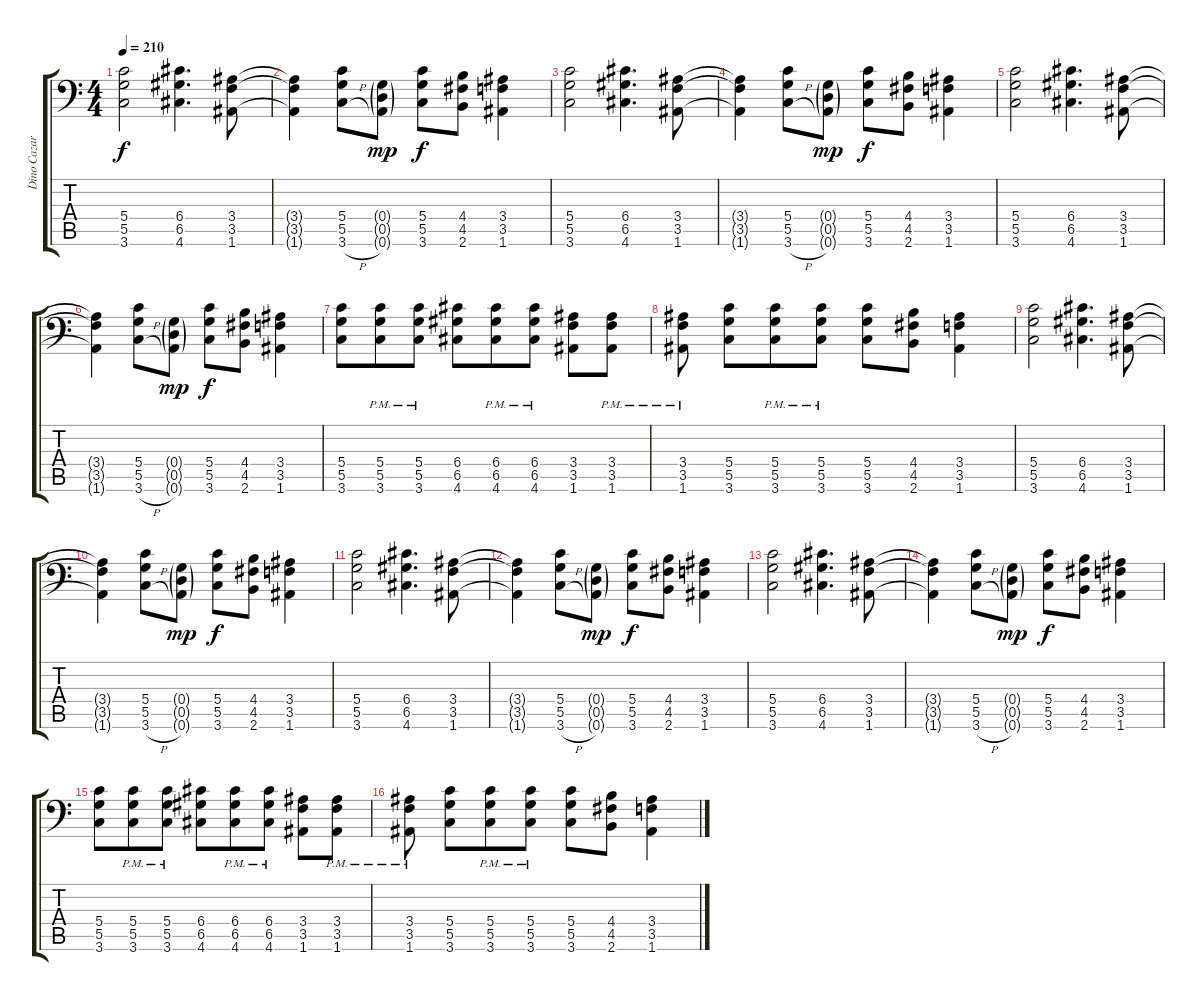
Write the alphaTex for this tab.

\track ("Dino Cazares" "Dino Cazar") {instrument distortionguitar}
\staff {score tabs}
\tuning (A3 E3 C3 G2 D2 A1) {hide}
\ts (4 4)
\tempo 210
\clef f4
\ks c
(5.4 5.5 3.6).2{dy f} (6.4 6.5 4.6).4{d} (3.4 3.5 1.6).8 |
(3.4{t} 3.5{t} 1.6{t}).4 (5.4 5.5 3.6{h}).8 (0.4{g} 0.5{g} 0.6{g}).8{dy mp} (5.4 5.5 3.6).8{dy f} (4.4 4.5 2.6).8 (3.4 3.5 1.6).4 |
(5.4 5.5 3.6).2 (6.4 6.5 4.6).4{d} (3.4 3.5 1.6).8 |
(3.4{t} 3.5{t} 1.6{t}).4 (5.4 5.5 3.6{h}).8 (0.4{g} 0.5{g} 0.6{g}).8{dy mp} (5.4 5.5 3.6).8{dy f} (4.4 4.5 2.6).8 (3.4 3.5 1.6).4 |
(5.4 5.5 3.6).2 (6.4 6.5 4.6).4{d} (3.4 3.5 1.6).8 |
(3.4{t} 3.5{t} 1.6{t}).4 (5.4 5.5 3.6{h}).8 (0.4{g} 0.5{g} 0.6{g}).8{dy mp} (5.4 5.5 3.6).8{dy f} (4.4 4.5 2.6).8 (3.4 3.5 1.6).4 |
(5.4 5.5 3.6).8 (5.4{pm} 5.5{pm} 3.6{pm}).8{beam merge} (5.4{pm} 5.5{pm} 3.6{pm}).8{beam split} (6.4 6.5 4.6).8{beam merge} (6.4{pm} 6.5{pm} 4.6{pm}).8 (6.4{pm} 6.5{pm} 4.6{pm}).8{beam split} (3.4 3.5 1.6).8 (3.4{pm} 3.5{pm} 1.6{pm}).8 |
(3.4{pm} 3.5{pm} 1.6{pm}).8{beam split} (5.4 5.5 3.6).8{beam merge} (5.4{pm} 5.5{pm} 3.6{pm}).8 (5.4{pm} 5.5{pm} 3.6{pm}).8{beam split} (5.4 5.5 3.6).8 (4.4 4.5 2.6).8 (3.4 3.5 1.6).4 |
(5.4 5.5 3.6).2 (6.4 6.5 4.6).4{d} (3.4 3.5 1.6).8 |
(3.4{t} 3.5{t} 1.6{t}).4 (5.4 5.5 3.6{h}).8 (0.4{g} 0.5{g} 0.6{g}).8{dy mp} (5.4 5.5 3.6).8{dy f} (4.4 4.5 2.6).8 (3.4 3.5 1.6).4 |
(5.4 5.5 3.6).2 (6.4 6.5 4.6).4{d} (3.4 3.5 1.6).8 |
(3.4{t} 3.5{t} 1.6{t}).4 (5.4 5.5 3.6{h}).8 (0.4{g} 0.5{g} 0.6{g}).8{dy mp} (5.4 5.5 3.6).8{dy f} (4.4 4.5 2.6).8 (3.4 3.5 1.6).4 |
(5.4 5.5 3.6).2 (6.4 6.5 4.6).4{d} (3.4 3.5 1.6).8 |
(3.4{t} 3.5{t} 1.6{t}).4 (5.4 5.5 3.6{h}).8 (0.4{g} 0.5{g} 0.6{g}).8{dy mp} (5.4 5.5 3.6).8{dy f} (4.4 4.5 2.6).8 (3.4 3.5 1.6).4 |
(5.4 5.5 3.6).8 (5.4{pm} 5.5{pm} 3.6{pm}).8{beam merge} (5.4{pm} 5.5{pm} 3.6{pm}).8{beam split} (6.4 6.5 4.6).8{beam merge} (6.4{pm} 6.5{pm} 4.6{pm}).8 (6.4{pm} 6.5{pm} 4.6{pm}).8{beam split} (3.4 3.5 1.6).8 (3.4{pm} 3.5{pm} 1.6{pm}).8 |
(3.4{pm} 3.5{pm} 1.6{pm}).8{beam split} (5.4 5.5 3.6).8{beam merge} (5.4{pm} 5.5{pm} 3.6{pm}).8 (5.4{pm} 5.5{pm} 3.6{pm}).8{beam split} (5.4 5.5 3.6).8 (4.4 4.5 2.6).8 (3.4 3.5 1.6).4
